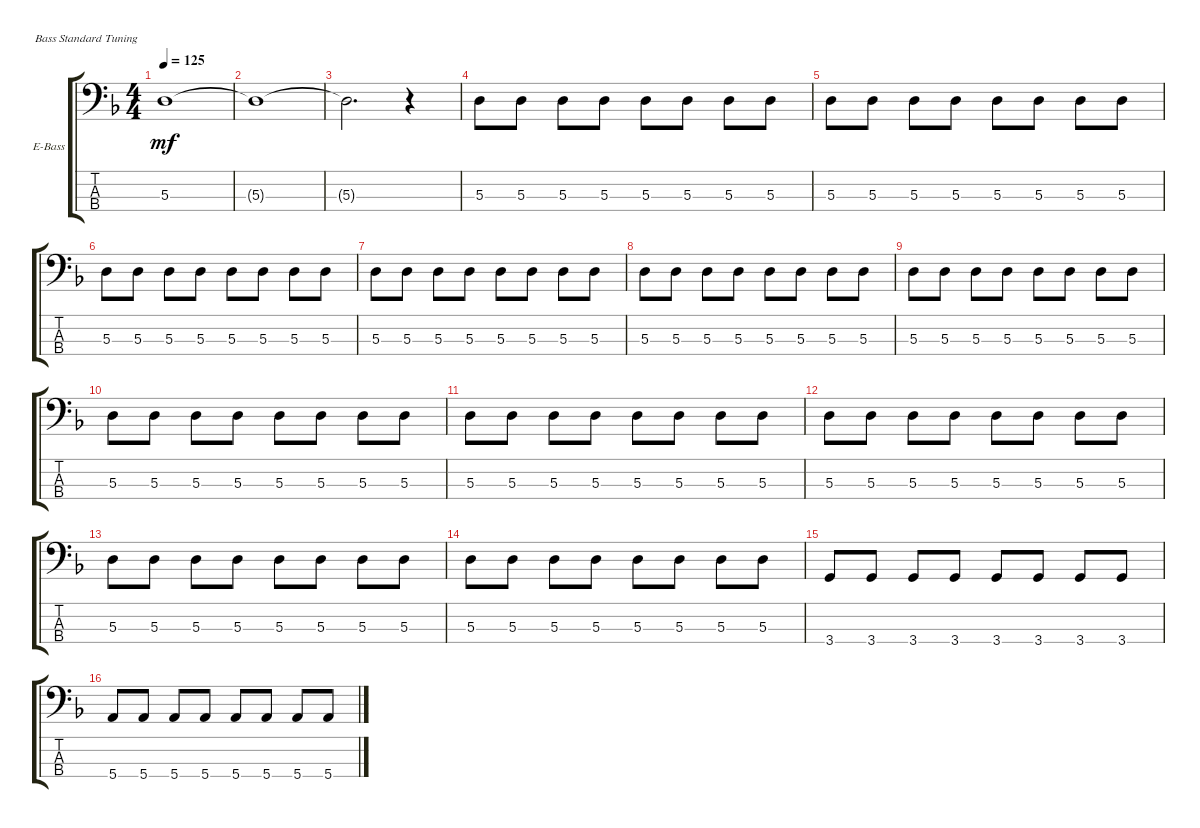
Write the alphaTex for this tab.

\defaultSystemsLayout 4
\bracketExtendMode groupsimilarinstruments
\firstSystemTrackNameOrientation horizontal
\otherSystemsTrackNameOrientation horizontal
\track ("Electric Bass" "E-Bass") {instrument electricbassfinger}
\staff {score tabs}
\tuning (G2 D2 A1 E1)
\ts (4 4)
\tempo 125
\clef f4
\ks f
5.3{t}.1{dy mf} |
5.3{t}.1 |
5.3{t}.2{d} r.4 |
5.3.8 5.3.8 5.3.8 5.3.8 5.3.8 5.3.8 5.3.8 5.3.8 |
5.3.8 5.3.8 5.3.8 5.3.8 5.3.8 5.3.8 5.3.8 5.3.8 |
5.3.8 5.3.8 5.3.8 5.3.8 5.3.8 5.3.8 5.3.8 5.3.8 |
5.3.8 5.3.8 5.3.8 5.3.8 5.3.8 5.3.8 5.3.8 5.3.8 |
5.3.8 5.3.8 5.3.8 5.3.8 5.3.8 5.3.8 5.3.8 5.3.8 |
5.3.8 5.3.8 5.3.8 5.3.8 5.3.8 5.3.8 5.3.8 5.3.8 |
5.3.8 5.3.8 5.3.8 5.3.8 5.3.8 5.3.8 5.3.8 5.3.8 |
5.3.8 5.3.8 5.3.8 5.3.8 5.3.8 5.3.8 5.3.8 5.3.8 |
5.3.8 5.3.8 5.3.8 5.3.8 5.3.8 5.3.8 5.3.8 5.3.8 |
5.3.8 5.3.8 5.3.8 5.3.8 5.3.8 5.3.8 5.3.8 5.3.8 |
5.3.8 5.3.8 5.3.8 5.3.8 5.3.8 5.3.8 5.3.8 5.3.8 |
3.4.8 3.4.8 3.4.8 3.4.8 3.4.8 3.4.8 3.4.8 3.4.8 |
5.4.8 5.4.8 5.4.8 5.4.8 5.4.8 5.4.8 5.4.8 5.4.8
